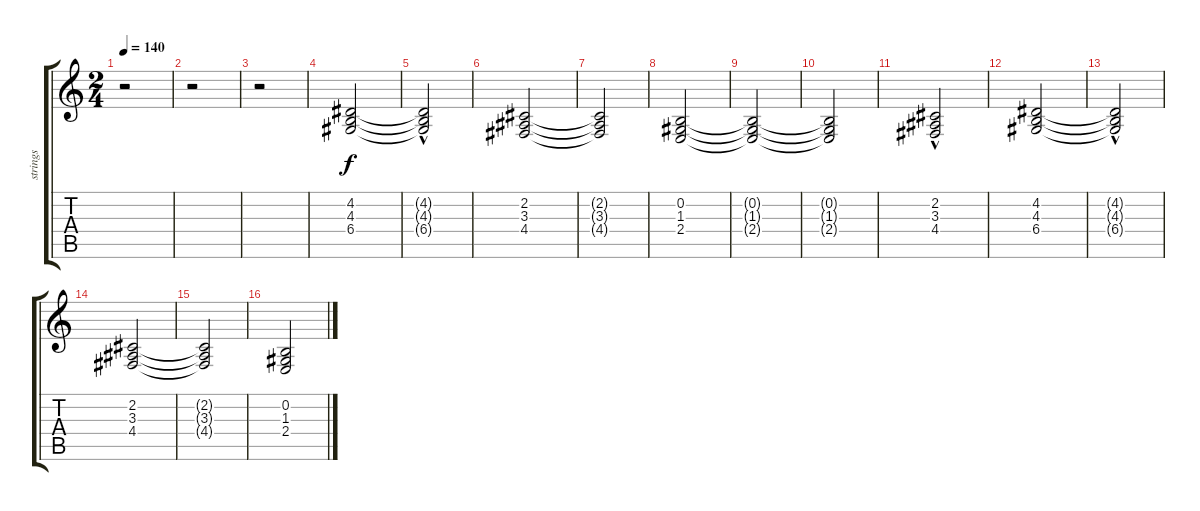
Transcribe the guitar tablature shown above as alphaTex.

\track ("strings" "strings") {instrument synthstrings2}
\staff {score tabs}
\tuning (E4 B3 G3 D3 A2 E2) {hide}
\ts (2 4)
\tempo 140
\clef g2
\ks c
r.2{dy f instrument synthstrings2} |
r.2 |
r.2 |
(4.2 4.3 6.4).2 |
(4.2{t} 4.3{hac t} 6.4{t}).2 |
(2.2 3.3 4.4).2 |
(2.2{t} 3.3{t} 4.4{t}).2 |
(0.2 1.3 2.4).2 |
(0.2{t} 1.3{t} 2.4{t}).2 |
(0.2{t} 1.3{t} 2.4{t}).2 |
(2.2{hac} 3.3 4.4).2 |
(4.2 4.3 6.4).2 |
(4.2{t} 4.3{hac t} 6.4{t}).2 |
(2.2 3.3 4.4).2 |
(2.2{t} 3.3{t} 4.4{t}).2 |
(0.2 1.3 2.4).2
